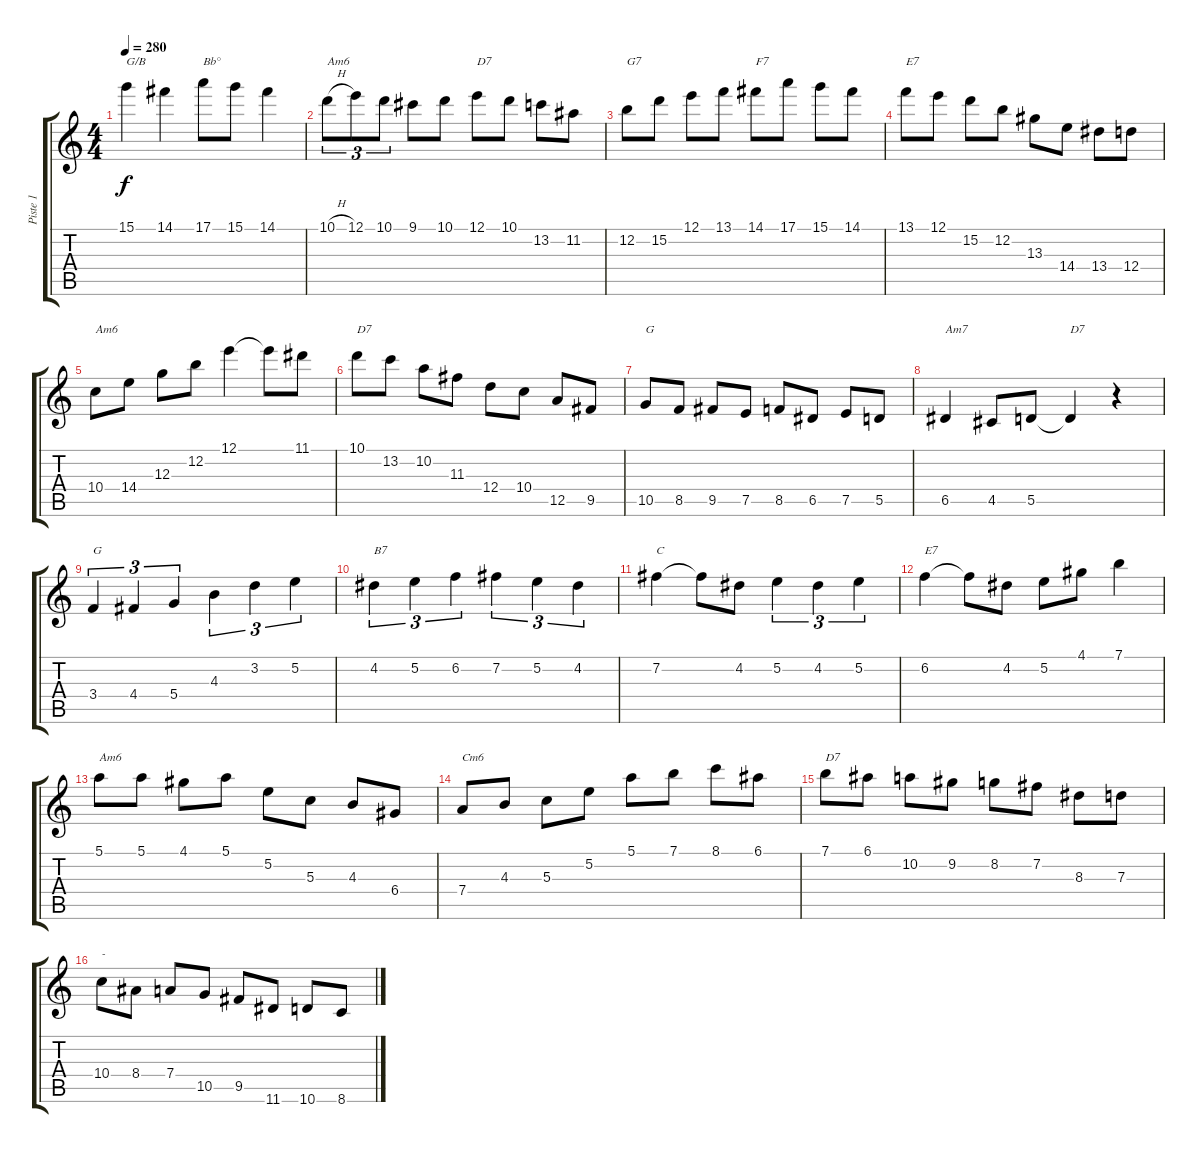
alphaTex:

\track ("Piste 1" "Piste 1") {instrument acousticguitarsteel}
\staff {score tabs}
\tuning (E4 B3 G3 D3 A2 E2) {hide}
\ts (4 4)
\tempo 280
\clef g2
\ks c
15.1.4{txt "G/B" dy f} 14.1.4 17.1.8{txt "Bb°"} 15.1.8 14.1.4 |
10.1{h}.8{tu (3 2) txt "Am6"} 12.1.8{tu (3 2)} 10.1.8{tu (3 2)} 9.1.8 10.1.8 12.1.8{txt "D7"} 10.1.8 13.2.8 11.2.8 |
12.2.8{txt "G7"} 15.2.8 12.1.8 13.1.8 14.1.8{txt "F7"} 17.1.8 15.1.8 14.1.8 |
13.1.8{txt "E7"} 12.1.8 15.2.8 12.2.8 13.3.8 14.4.8 13.4.8 12.4.8 |
10.4.8{txt "Am6"} 14.4.8 12.3.8 12.2.8 12.1.4 12.1{t}.8 11.1.8 |
10.1.8{txt "D7"} 13.2.8 10.2.8 11.3.8 12.4.8 10.4.8 12.5.8 9.5.8 |
10.5.8{txt "G"} 8.5.8 9.5.8 7.5.8 8.5.8 6.5.8 7.5.8 5.5.8 |
6.5.4{txt "Am7"} 4.5.8 5.5.8 5.5{t}.4{txt "D7"} r.4 |
3.4.4{tu (3 2) txt "G"} 4.4.4{tu (3 2)} 5.4.4{tu (3 2)} 4.3.4{tu (3 2)} 3.2.4{tu (3 2)} 5.2.4{tu (3 2)} |
4.2.4{tu (3 2) txt "B7"} 5.2.4{tu (3 2)} 6.2.4{tu (3 2)} 7.2.4{tu (3 2)} 5.2.4{tu (3 2)} 4.2.4{tu (3 2)} |
7.2.4{txt "C"} 7.2{t}.8 4.2.8 5.2.4{tu (3 2)} 4.2.4{tu (3 2)} 5.2.4{tu (3 2)} |
6.2.4{txt "E7"} 6.2{t}.8 4.2.8 5.2.8 4.1.8 7.1.4 |
5.1.8{txt "Am6"} 5.1.8 4.1.8 5.1.8 5.2.8 5.3.8 4.3.8 6.4.8 |
7.4.8{txt "Cm6"} 4.3.8 5.3.8 5.2.8 5.1.8 7.1.8 8.1.8 6.1.8 |
7.1.8{txt "D7"} 6.1.8 10.2.8 9.2.8 8.2.8 7.2.8 8.3.8 7.3.8 |
10.4.8{txt "-"} 8.4.8 7.4.8 10.5.8 9.5.8 11.6.8 10.6.8 8.6.8
